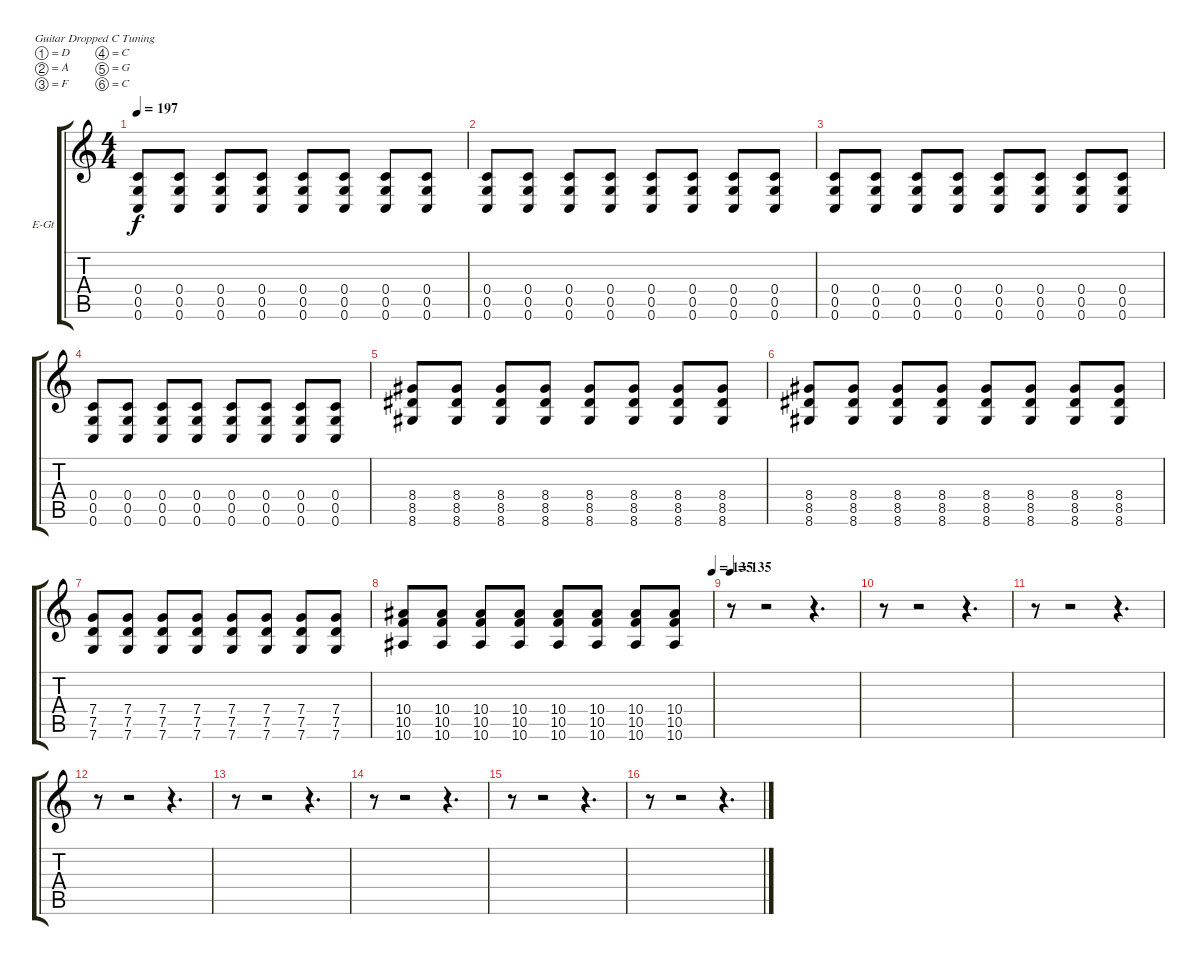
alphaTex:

\bracketExtendMode groupsimilarinstruments
\firstSystemTrackNameOrientation horizontal
\otherSystemsTrackNameOrientation horizontal
\track ("Track 5" "E-Gt") {instrument distortionguitar}
\staff {score tabs}
\tuning (D4 A3 F3 C3 G2 C2)
\ts (4 4)
\tempo 197
\clef g2
\ks c
(0.4 0.5 0.6).8{dy f} (0.4 0.5 0.6).8 (0.4 0.5 0.6).8 (0.4 0.5 0.6).8 (0.4 0.5 0.6).8 (0.4 0.5 0.6).8 (0.4 0.5 0.6).8 (0.4 0.5 0.6).8 |
(0.4 0.5 0.6).8 (0.4 0.5 0.6).8 (0.4 0.5 0.6).8 (0.4 0.5 0.6).8 (0.4 0.5 0.6).8 (0.4 0.5 0.6).8 (0.4 0.5 0.6).8 (0.4 0.5 0.6).8 |
(0.4 0.5 0.6).8 (0.4 0.5 0.6).8 (0.4 0.5 0.6).8 (0.4 0.5 0.6).8 (0.4 0.5 0.6).8 (0.4 0.5 0.6).8 (0.4 0.5 0.6).8 (0.4 0.5 0.6).8 |
(0.4 0.5 0.6).8 (0.4 0.5 0.6).8 (0.4 0.5 0.6).8 (0.4 0.5 0.6).8 (0.4 0.5 0.6).8 (0.4 0.5 0.6).8 (0.4 0.5 0.6).8 (0.4 0.5 0.6).8 |
(8.4 8.5 8.6).8 (8.4 8.5 8.6).8 (8.4 8.5 8.6).8 (8.4 8.5 8.6).8 (8.4 8.5 8.6).8 (8.4 8.5 8.6).8 (8.4 8.5 8.6).8 (8.4 8.5 8.6).8 |
(8.4 8.5 8.6).8 (8.4 8.5 8.6).8 (8.4 8.5 8.6).8 (8.4 8.5 8.6).8 (8.4 8.5 8.6).8 (8.4 8.5 8.6).8 (8.4 8.5 8.6).8 (8.4 8.5 8.6).8 |
(7.4 7.5 7.6).8 (7.4 7.5 7.6).8 (7.4 7.5 7.6).8 (7.4 7.5 7.6).8 (7.4 7.5 7.6).8 (7.4 7.5 7.6).8 (7.4 7.5 7.6).8 (7.4 7.5 7.6).8 |
\tempo (135 1)
(10.4 10.5 10.6).8 (10.4 10.5 10.6).8 (10.4 10.5 10.6).8 (10.4 10.5 10.6).8 (10.4 10.5 10.6).8 (10.4 10.5 10.6).8 (10.4 10.5 10.6).8 (10.4 10.5 10.6).8 |
\tempo 135
r.8 r.2 r.4{d} |
r.8 r.2 r.4{d} |
r.8 r.2 r.4{d} |
r.8 r.2 r.4{d} |
r.8 r.2 r.4{d} |
r.8 r.2 r.4{d} |
r.8 r.2 r.4{d} |
r.8 r.2 r.4{d}
